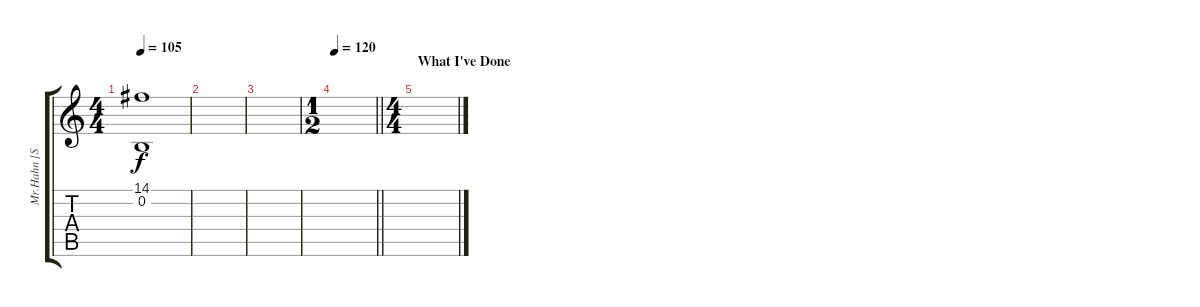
\track ("Mr.Hahn [Sampler3]" "Mr.Hahn [S") {instrument stringensemble2}
\staff {score tabs}
\tuning (E4 B3 G3 D3 A2 D2) {hide}
\ts (4 4)
\tempo 105
\clef g2
\ks c
(14.1 0.2).1{dy f} |
|
|
\ts (1 2)
\tempo 120
\barLineRight lightlight
|
\ts (4 4)
\section ("" "What I've Done")
